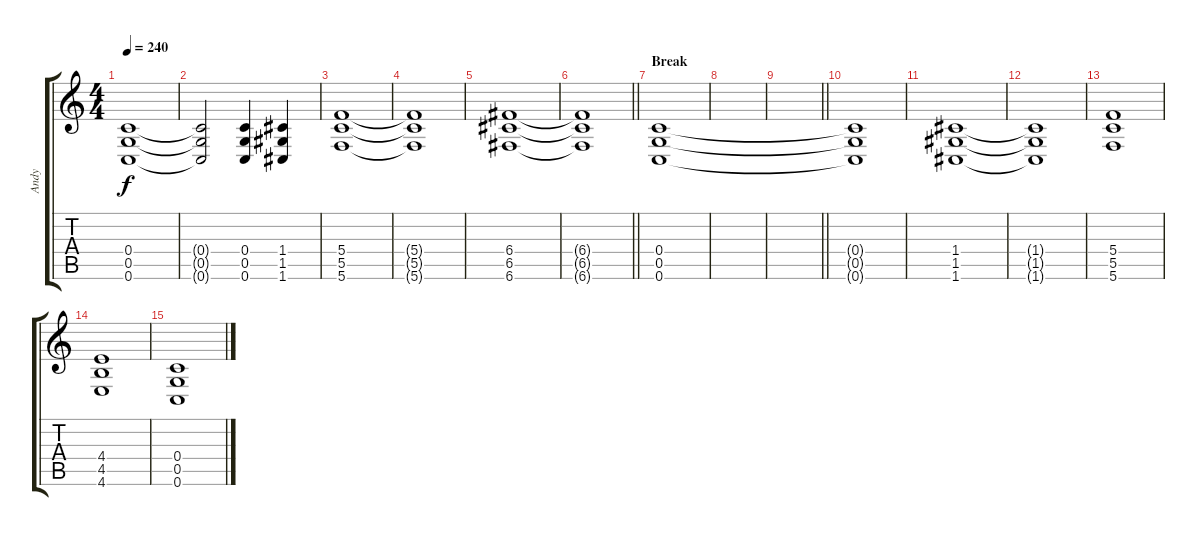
\track ("Andy" "Andy") {instrument distortionguitar}
\staff {score tabs}
\tuning (D4 A3 F3 C3 G2 C2) {hide}
\ts (4 4)
\tempo 240
\clef g2
\ks c
(0.4{t} 0.5{t} 0.6{t}).1{dy f} |
(0.4{t} 0.5{t} 0.6{t}).2 (0.4 0.5 0.6).4 (1.4 1.5 1.6).4 |
(5.4 5.5 5.6).1 |
(5.4{t} 5.5{t} 5.6{t}).1 |
(6.4 6.5 6.6).1 |
\barLineRight lightlight
(6.4{t} 6.5{t} 6.6{t}).1 |
\section ("" "Break")
(0.4 0.5 0.6).1 |
|
\barLineRight lightlight
|
(0.4{t} 0.5{t} 0.6{t}).1 |
(1.4 1.5 1.6).1 |
(1.4{t} 1.5{t} 1.6{t}).1 |
(5.4 5.5 5.6).1 |
(4.4 4.5 4.6).1 |
(0.4 0.5 0.6).1
